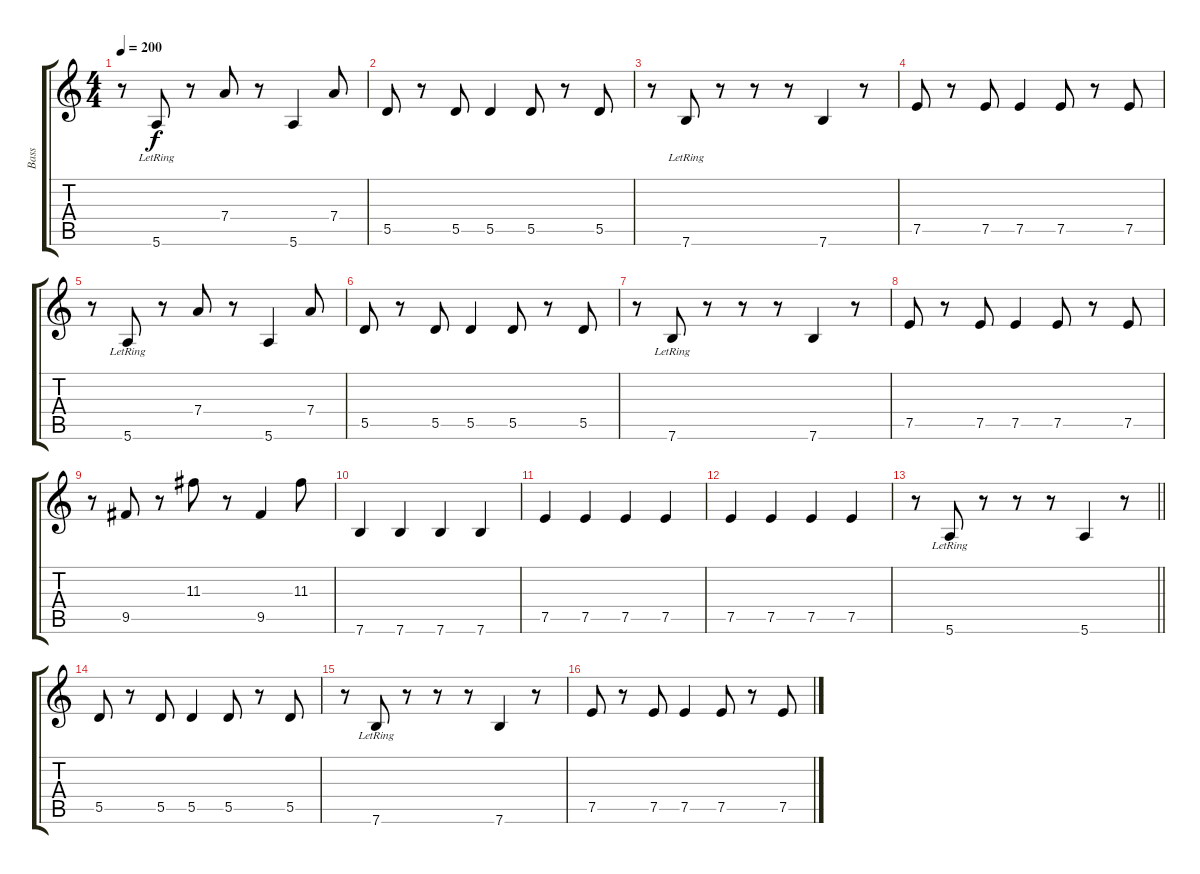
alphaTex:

\track ("Bass" "Bass") {instrument electricbassfinger}
\staff {score tabs}
\tuning (E4 B3 G3 D3 A2 E2) {hide}
\ts (4 4)
\tempo 200
\clef g2
\ks c
r.8{dy f} 5.6{lr}.8 r.8 7.4.8 r.8 5.6.4 7.4.8 |
5.5.8 r.8 5.5.8 5.5.4 5.5.8 r.8 5.5.8 |
r.8 7.6{lr}.8 r.8 r.8 r.8 7.6.4 r.8 |
7.5.8 r.8 7.5.8 7.5.4 7.5.8 r.8 7.5.8 |
r.8 5.6{lr}.8 r.8 7.4.8 r.8 5.6.4 7.4.8 |
5.5.8 r.8 5.5.8 5.5.4 5.5.8 r.8 5.5.8 |
r.8 7.6{lr}.8 r.8 r.8 r.8 7.6.4 r.8 |
7.5.8 r.8 7.5.8 7.5.4 7.5.8 r.8 7.5.8 |
r.8 9.5.8 r.8 11.3.8 r.8 9.5.4 11.3.8 |
7.6.4 7.6.4 7.6.4 7.6.4 |
7.5.4 7.5.4 7.5.4 7.5.4 |
7.5.4 7.5.4 7.5.4 7.5.4 |
\barLineRight lightlight
r.8 5.6{lr}.8 r.8 r.8 r.8 5.6.4 r.8 |
5.5.8 r.8 5.5.8 5.5.4 5.5.8 r.8 5.5.8 |
r.8 7.6{lr}.8 r.8 r.8 r.8 7.6.4 r.8 |
7.5.8 r.8 7.5.8 7.5.4 7.5.8 r.8 7.5.8
